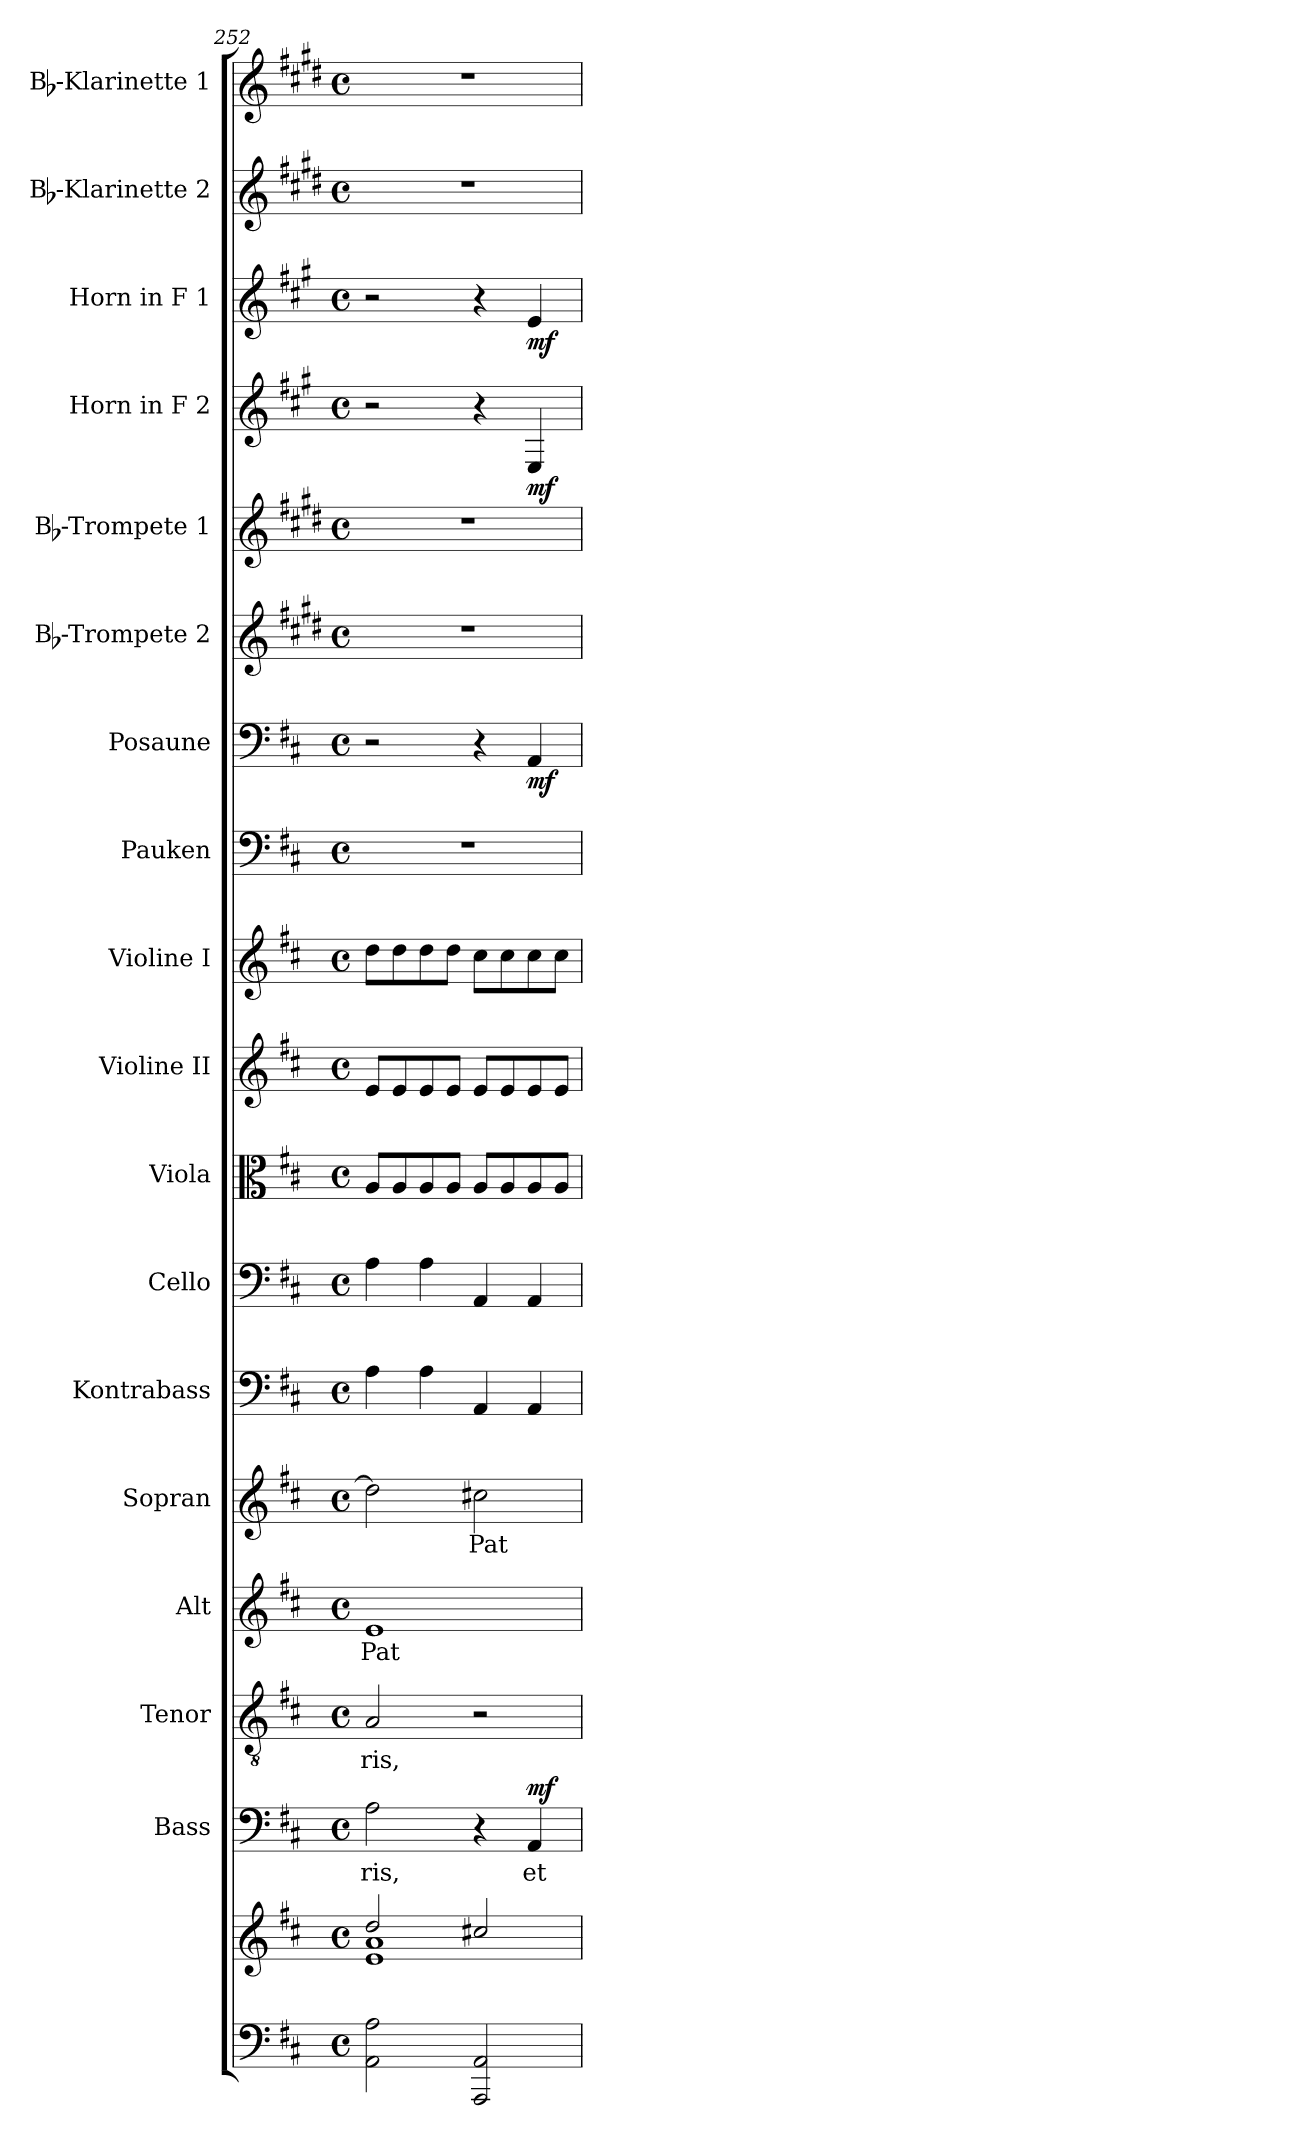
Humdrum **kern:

**kern	**kern	**kern	**text	**dynam	**kern	**text	**kern	**text	**kern	**text	**kern	**kern	**kern	**kern	**kern	**kern	**kern	**dynam	**kern	**kern	**kern	**dynam	**kern	**dynam	**kern	**kern
*part18	*part18	*part17	*part17	*part17	*part16	*part16	*part15	*part15	*part14	*part14	*part13	*part12	*part11	*part10	*part9	*part8	*part7	*part7	*part6	*part5	*part4	*part4	*part3	*part3	*part2	*part1
*staff19	*staff18	*staff17	*staff17	*staff17	*staff16	*staff16	*staff15	*staff15	*staff14	*staff14	*staff13	*staff12	*staff11	*staff10	*staff9	*staff8	*staff7	*staff7	*staff6	*staff5	*staff4	*staff4	*staff3	*staff3	*staff2	*staff1
*	*	*I"Bass	*	*	*I"Tenor	*	*I"Alt	*	*I"Sopran	*	*I"Kontrabass	*I"Cello	*I"Viola	*I"Violine II	*I"Violine I	*I"Pauken	*I"Posaune	*	*I"Bb-Trompete 2	*I"Bb-Trompete 1	*I"Horn in F 2	*	*I"Horn in F 1	*	*I"Bb-Klarinette 2	*I"Bb-Klarinette 1
*	*	*I'B.	*	*	*I'T.	*	*I'A.	*	*I'S.	*	*I'Kb.	*	*I'Vla.	*I'Vl. II	*I'Vl. I	*I'Pk.	*I'Pos.	*	*I'Bb Trp. 2	*I'Bb Trp. 1	*	*	*	*	*I'Bb Kl. 2	*I'Bb Kl. 1
*clefF4	*clefG2	*clefF4	*	*	*clefGv2	*	*clefG2	*	*clefG2	*	*clefF4	*clefF4	*clefC3	*clefG2	*clefG2	*clefF4	*clefF4	*	*clefG2	*clefG2	*clefG2	*	*clefG2	*	*clefG2	*clefG2
*	*	*	*	*	*	*	*	*	*	*	*ITrd7c12	*	*	*	*	*	*	*	*ITrd1c2	*ITrd1c2	*ITrd4c7	*	*ITrd4c7	*	*ITrd1c2	*ITrd1c2
*k[f#c#]	*k[f#c#]	*k[f#c#]	*	*	*k[f#c#]	*	*k[f#c#]	*	*k[f#c#]	*	*k[f#c#]	*k[f#c#]	*k[f#c#]	*k[f#c#]	*k[f#c#]	*k[f#c#]	*k[f#c#]	*	*k[f#c#]	*k[f#c#]	*k[f#c#]	*	*k[f#c#]	*	*k[f#c#]	*k[f#c#]
*D:	*D:	*D:	*	*	*D:	*	*D:	*	*D:	*	*D:	*D:	*D:	*D:	*D:	*D:	*D:	*	*D:	*D:	*D:	*	*D:	*	*D:	*D:
*M4/4	*M4/4	*M4/4	*	*	*M4/4	*	*M4/4	*	*M4/4	*	*M4/4	*M4/4	*M4/4	*M4/4	*M4/4	*M4/4	*M4/4	*	*M4/4	*M4/4	*M4/4	*	*M4/4	*	*M4/4	*M4/4
*met(c)	*met(c)	*met(c)	*	*	*met(c)	*	*met(c)	*	*met(c)	*	*met(c)	*met(c)	*met(c)	*met(c)	*met(c)	*met(c)	*met(c)	*	*met(c)	*met(c)	*met(c)	*	*met(c)	*	*met(c)	*met(c)
=252	=252	=252	=252	=252	=252	=252	=252	=252	=252	=252	=252	=252	=252	=252	=252	=252	=252	=252	=252	=252	=252	=252	=252	=252	=252	=252
*	*^	*	*	*	*	*	*	*	*	*	*	*	*	*	*	*	*	*	*	*	*	*	*	*	*	*
!	!	!	!	!LO:LY:b	!	!	!LO:LY:b	!	!LO:LY:b	!	!	!	!	!	!	!	!	!	!	!	!	!	!	!	!	!	!
2AA\ 2A\	2dd/	1e 1a	2A\	-ris,	.	2A/	-ris,	1e	Pat-	2dd\]	.	4AA\	4A\	8A/L	8e/L	8dd\L	1r	2r	.	1r	1r	2r	.	2r	.	1r	1r
.	.	.	.	.	.	.	.	.	.	.	.	.	.	8A/	8e/	8dd\	.	.	.	.	.	.	.	.	.	.	.
.	.	.	.	.	.	.	.	.	.	.	.	4AA\	4A\	8A/	8e/	8dd\	.	.	.	.	.	.	.	.	.	.	.
.	.	.	.	.	.	.	.	.	.	.	.	.	.	8A/J	8e/J	8dd\J	.	.	.	.	.	.	.	.	.	.	.
!	!	!	!	!	!	!	!	!	!	!	!LO:LY:b	!	!	!	!	!	!	!	!	!	!	!	!	!	!	!	!
2AAA/ 2AA/	2cc#X/	.	4r	.	.	2r	.	.	.	2cc#X\	Pat-	4AAA/	4AA/	8A/L	8e/L	8cc#\L	.	4r	.	.	.	4r	.	4r	.	.	.
.	.	.	.	.	.	.	.	.	.	.	.	.	.	8A/	8e/	8cc#\	.	.	.	.	.	.	.	.	.	.	.
!	!	!	!	!LO:LY:b	!LO:DY:a	!	!	!	!	!	!	!	!	!	!	!	!	!	!LO:DY:b	!	!	!	!LO:DY:b	!	!LO:DY:b	!	!
.	.	.	4AA/	et	mf	.	.	.	.	.	.	4AAA/	4AA/	8A/	8e/	8cc#\	.	4AA/	mf	.	.	4AA/	mf	4A/	mf	.	.
.	.	.	.	.	.	.	.	.	.	.	.	.	.	8A/J	8e/J	8cc#\J	.	.	.	.	.	.	.	.	.	.	.
*	*v	*v	*	*	*	*	*	*	*	*	*	*	*	*	*	*	*	*	*	*	*	*	*	*	*	*	*
=	=	=	=	=	=	=	=	=	=	=	=	=	=	=	=	=	=	=	=	=	=	=	=	=	=	=
*-	*-	*-	*-	*-	*-	*-	*-	*-	*-	*-	*-	*-	*-	*-	*-	*-	*-	*-	*-	*-	*-	*-	*-	*-	*-	*-
